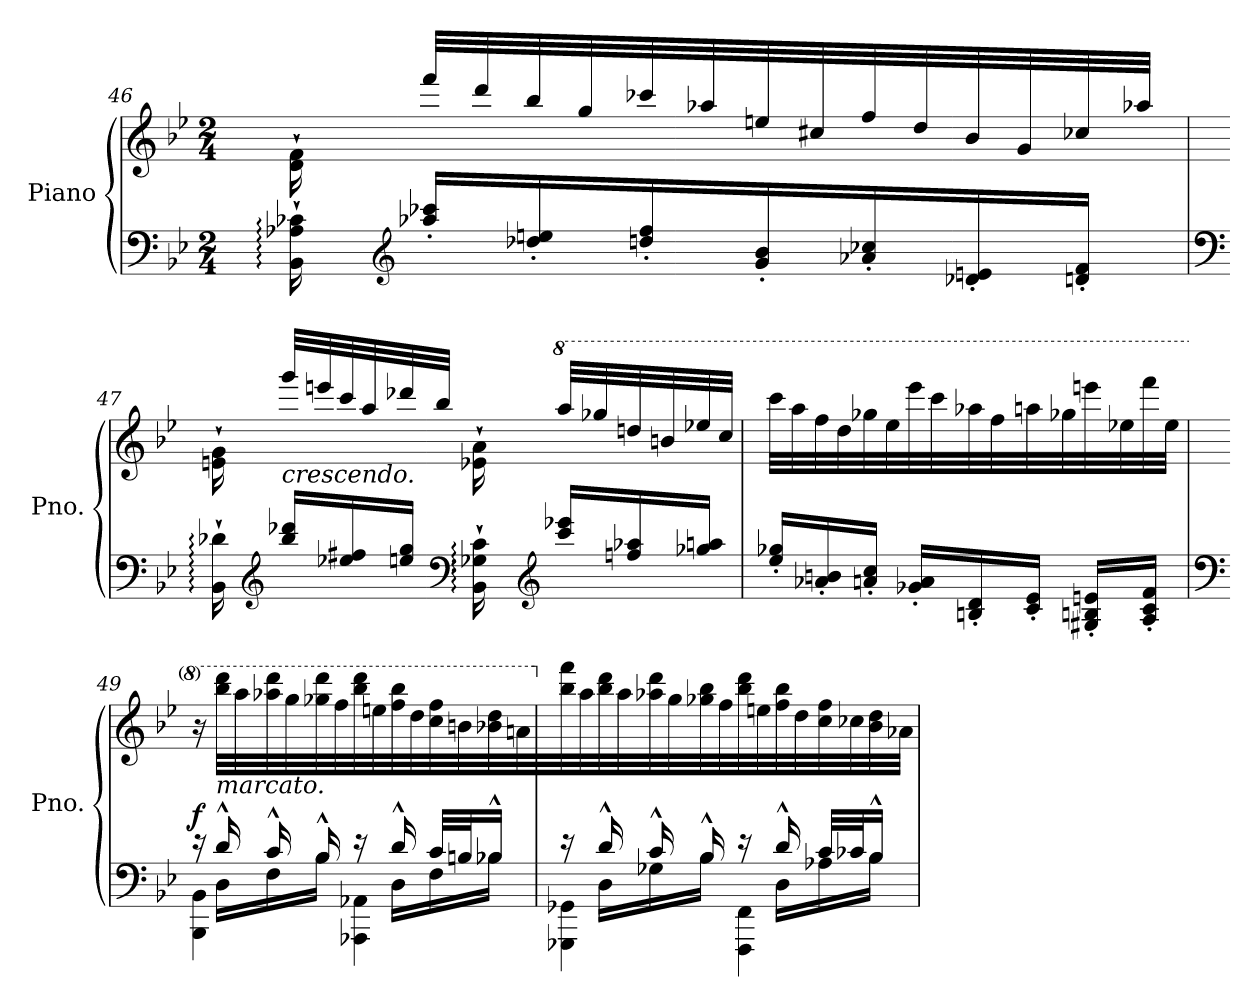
**kern	**kern	**dynam
*part1	*part1	*part1
*staff2	*staff1	*staff1/2
*I"Piano	*	*
*I'Pno.	*	*
*clefF4	*clefG2	*
*k[b-e-]	*k[b-e-]	*
*M2/4	*M2/4	*
=46	=46	=46
16BB-\:` 16A-X\:` 16c-X\:`	16d\` 16f\`	.
*clefG2	*	*
16aa-X/' 16ccc-X/'LL	32fff/LLL	.
.	32ddd/	.
16dd-X/' 16een/'	32bb-/	.
.	32gg/	.
16ddn/' 16ff/'	32ccc-X/	.
.	32aa-X/	.
16g/' 16b-/'	32een/	.
.	32cc#X/	.
16a-X/' 16cc-X/'	32ff/	.
.	32dd/	.
16d-X/' 16en/'	32b-/	.
.	32g/	.
16dn/' 16f/'JJ	32cc-X/	.
.	32aa-X/JJJ	.
=47	=47	=47
*clefF4	*	*
16BB-\:` 16d-X\:`	16en\` 16g\`	.
*clefG2	*	*
!	!LO:TX:b:i:t=crescendo.	!
16bb-/ 16ddd-X/LL	32ggg/LLL	.
.	32eeen/	.
16ee-X/ 16ff#X/	32ccc/	.
.	32aa/	.
16een/ 16gg/JJ	32ddd-X/	.
.	32bb-/JJJ	.
*clefF4	*	*
16BB-\:` 16G-X\:` 16c\:`	16e-X\` 16a\`	.
*clefG2	*	*
*	*8va	*
16ccc/ 16eee-X/LL	32aaa/LLL	.
.	32ggg-X/	.
16ffn/ 16aa-X/	32dddn/	.
.	32bbn/	.
16gg-X/ 16aan/JJ	32eee-X/	.
.	32ccc/JJJ	.
!!LO:LB:g=z
=48	=48	=48
16ee-/' 16gg-X/'LL	32cccc\LLL	.
.	32aaa\	.
16a-X/' 16bn/'	32fff\	.
.	32ddd\	.
16an/' 16cc/'JJ	32ggg-X\	.
.	32eee-\	.
16g-X/' 16a/'LL	32eeee-\	.
.	32cccc\	.
16Bn/' 16d/'	32aaa-X\	.
.	32fff\	.
16c/' 16e-/'JJ	32aaan\	.
.	32ggg-X\	.
16G#X/' 16Bn/' 16en/'LL	32eeeen\	.
.	32eee-X\	.
16A/' 16c/' 16f/'JJ	32ffff\	.
.	32eee-\JJJ	.
=49	=49	=49
*clefF4	*	*
*^	*	*
*	*^	*	*
!	!	!	!	!LO:DY:a=2
16r	4BBB-\ 4BB-\	16ryy	16r	f
!	!	!	!LO:TX:b:i:t=marcato.	!
16d^^/	.	16D\LL	32bbb-\ 32dddd\LLL	.
.	.	.	32aaa\	.
16c^^/	.	16F\	32aaa-X\ 32dddd\	.
.	.	.	32ggg\	.
16B-^^/	.	16B-\JJ	32ggg-X\ 32dddd\	.
.	.	.	32fff\	.
16r	4AAA-X\ 4AA-X\	16ryy	32bbb-\ 32dddd\	.
.	.	.	32eeen\	.
16d^^/	.	16D\LL	32fff\ 32bbb-\	.
.	.	.	32ddd\	.
32c/LLL	.	16F\	32ccc\ 32fff\	.
32Bn/J	.	.	32bbn\	.
16B-X^^/JJ	.	16B-\JJ	32bb-X\ 32ddd\	.
.	.	.	32aan\	.
=50	=50	=50	=50	=50
*	*	*	*X8va	*
16r	4GGG-X\ 4GG-X\	16ryy	32bb-\ 32fff\	.
.	.	.	32aa\	.
16d^^/	.	16D\LL	32bb-\ 32ddd\	.
.	.	.	32aa\	.
16c^^/	.	16G-X\	32aa-X\ 32ddd\	.
.	.	.	32gg\	.
16B-^^/	.	16B-\JJ	32gg-X\ 32bb-\	.
.	.	.	32ff\	.
16r	4FFF\ 4FF\	16ryy	32bb-\ 32ddd\	.
.	.	.	32een\	.
16d^^/	.	16D\LL	32ff\ 32bb-\	.
.	.	.	32dd\	.
32c/LLL	.	16A-X\	32cc\ 32ff\	.
32c-X/J	.	.	32cc-X\	.
16B-^^/JJ	.	16B-\JJ	32b-\ 32dd\	.
.	.	.	32a-X\JJJ	.
*v	*v	*v	*	*
=	=	=
*-	*-	*-
